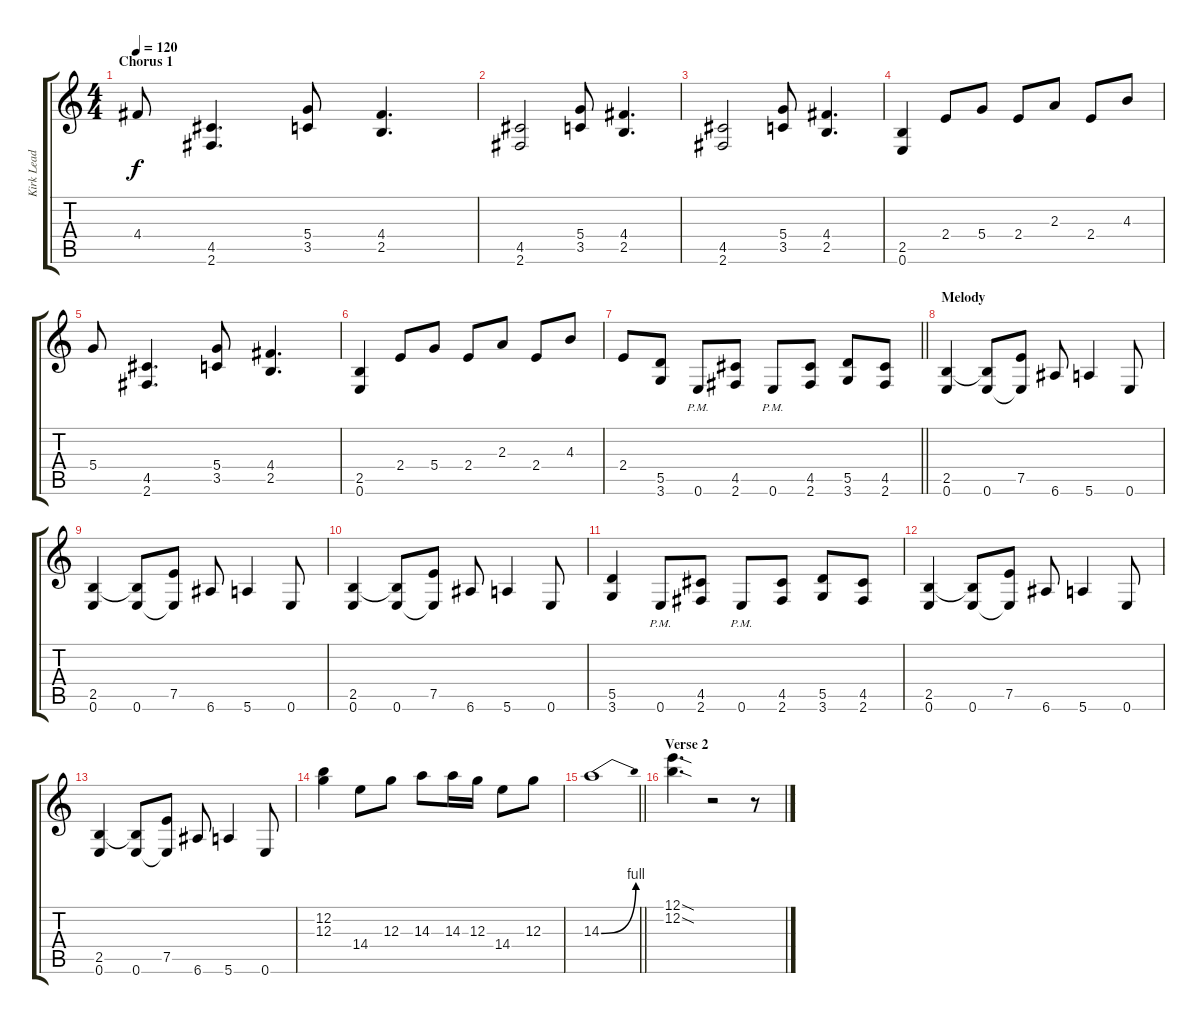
\track ("Kirk Lead 1" "Kirk Lead ") {instrument distortionguitar}
\staff {score tabs}
\tuning (E4 B3 G3 D3 A2 E2) {hide}
\ts (4 4)
\section ("" "Chorus 1")
\tempo 120
\clef g2
\ks c
4.4{t}.8{dy f} (4.5 2.6).4{d} (5.4 3.5).8 (4.4 2.5).4{d} |
(4.5 2.6).2 (5.4 3.5).8 (4.4 2.5).4{d} |
(4.5 2.6).2 (5.4 3.5).8 (4.4 2.5).4{d} |
(2.5 0.6).4 2.4.8 5.4.8 2.4.8 2.3.8 2.4.8 4.3.8 |
5.4.8 (4.5 2.6).4{d} (5.4 3.5).8 (4.4 2.5).4{d} |
(2.5 0.6).4 2.4.8 5.4.8 2.4.8 2.3.8 2.4.8 4.3.8 |
\barLineRight lightlight
2.4.8 (5.5 3.6).8 0.6{pm}.8 (4.5 2.6).8 0.6{pm}.8 (4.5 2.6).8 (5.5 3.6).8 (4.5 2.6).8 |
\section ("" "Melody")
(2.5 0.6).4 (2.5{t} 0.6).8 (7.5 0.6{t}).8 6.6.8 5.6.4 0.6.8 |
(2.5 0.6).4 (2.5{t} 0.6).8 (7.5 0.6{t}).8 6.6.8 5.6.4 0.6.8 |
(2.5 0.6).4 (2.5{t} 0.6).8 (7.5 0.6{t}).8 6.6.8 5.6.4 0.6.8 |
(5.5 3.6).4 0.6{pm}.8 (4.5 2.6).8 0.6{pm}.8 (4.5 2.6).8 (5.5 3.6).8 (4.5 2.6).8 |
(2.5 0.6).4 (2.5{t} 0.6).8 (7.5 0.6{t}).8 6.6.8 5.6.4 0.6.8 |
(2.5 0.6).4 (2.5{t} 0.6).8 (7.5 0.6{t}).8 6.6.8 5.6.4 0.6.8 |
(12.2 12.3).4 14.4.8 12.3.8 14.3.8 14.3.16 12.3.16 14.4.8 12.3.8 |
\barLineRight lightlight
14.3{be (bend 0 0 60 4)}.1 |
\section ("" "Verse 2")
(12.1{sod} 12.2{sod}).4{d} r.2 r.8
